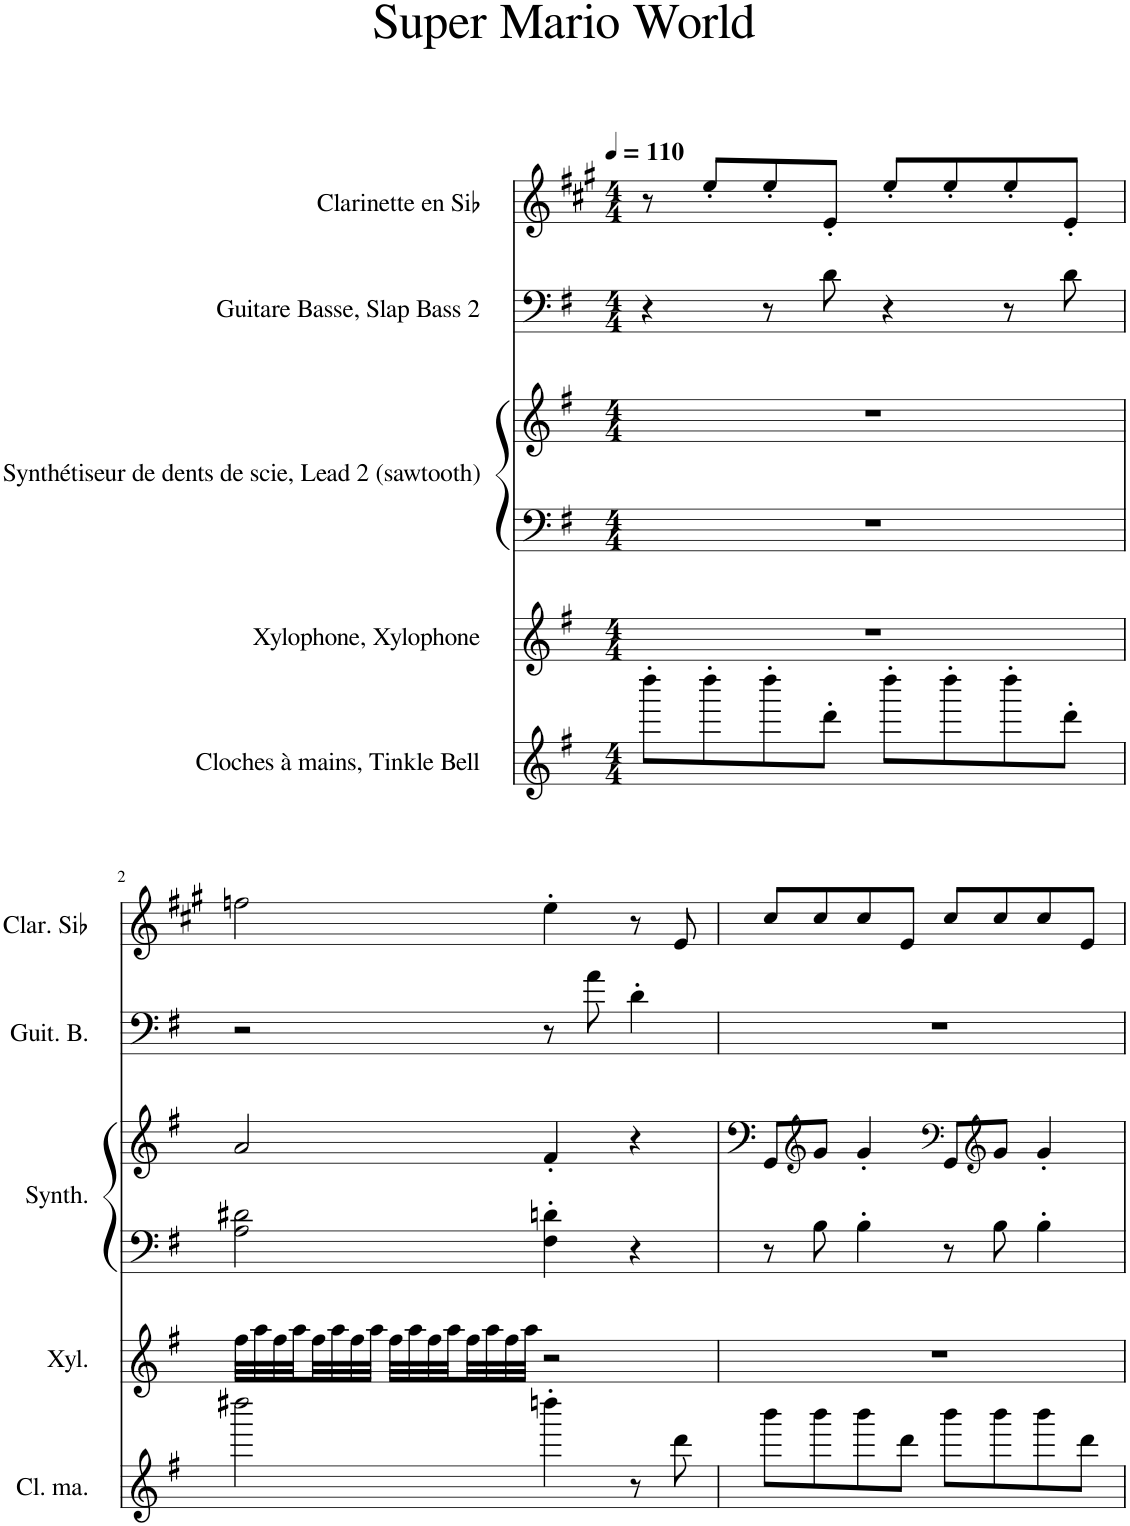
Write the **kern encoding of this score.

**kern	**kern	**kern	**kern	**kern	**kern
*part5	*part4	*part3	*part3	*part2	*part1
*staff6	*staff5	*staff4	*staff3	*staff2	*staff1
*I"Cloches à mains, Tinkle Bell	*I"Xylophone, Xylophone	*I"Synthétiseur de dents de scie, Lead 2 (sawtooth)	*	*I"Guitare Basse, Slap Bass 2	*I"Clarinette en Sib
*I'Cl. ma.	*I'Xyl.	*I'Synth.	*	*I'Guit. B.	*I'Clar. Sib
*clefG2	*clefG2	*clefF4	*clefG2	*clefF4	*clefG2
*	*Trd-7c-12	*	*	*Trd7c12	*Trd1c2
*k[f#]	*k[f#]	*k[f#]	*k[f#]	*k[f#]	*k[f#c#g#]
*M4/4	*M4/4	*M4/4	*M4/4	*M4/4	*M4/4
*MM110	*MM110	*MM110	*MM110	*MM110	*MM110
=1	=1	=1	=1	=1	=1
8dddd'\L	1r	1r	1r	4r	8r
8dddd'\	.	.	.	.	8ee'/L
8dddd'\	.	.	.	8r	8ee'/
8ddd'\J	.	.	.	8d\	8e'/J
8dddd'\L	.	.	.	4r	8ee'/L
8dddd'\	.	.	.	.	8ee'/
8dddd'\	.	.	.	8r	8ee'/
8ddd'\J	.	.	.	8d\	8e'/J
!!LO:LB:g=z
=2	=2	=2	=2	=2	=2
2dddd#X\	32ff#\LLL	2A\ 2d#X\	2a/	2r	2ffn\
.	32aa\	.	.	.	.
.	32ff#\	.	.	.	.
.	32aa\	.	.	.	.
.	32ff#\	.	.	.	.
.	32aa\	.	.	.	.
.	32ff#\	.	.	.	.
.	32aa\JJJ	.	.	.	.
.	32ff#\LLL	.	.	.	.
.	32aa\	.	.	.	.
.	32ff#\	.	.	.	.
.	32aa\	.	.	.	.
.	32ff#\	.	.	.	.
.	32aa\	.	.	.	.
.	32ff#\	.	.	.	.
.	32aa\JJJ	.	.	.	.
4ddddn'\	2r	4F#\' 4dn\'	4f#'/	8r	4ee'\
.	.	.	.	8a\	.
8r	.	4r	4r	4d'\	8r
8ddd\	.	.	.	.	8e/
=3	=3	=3	=3	=3	=3
8bbb\L	1r	8r	8GG/L	1r	8cc#/L
*	*	*	*clefG2	*	*
8bbb\	.	8B\	8g/J	.	8cc#/
8bbb\	.	4B'\	4g'/	.	8cc#/
8ddd\J	.	.	.	.	8e/J
*	*	*	*clefF4	*	*
8bbb\L	.	8r	8GG/L	.	8cc#/L
*	*	*	*clefG2	*	*
8bbb\	.	8B\	8g/J	.	8cc#/
8bbb\	.	4B'\	4g'/	.	8cc#/
8ddd\J	.	.	.	.	8e/J
=	=	=	=	=	=
*-	*-	*-	*-	*-	*-
